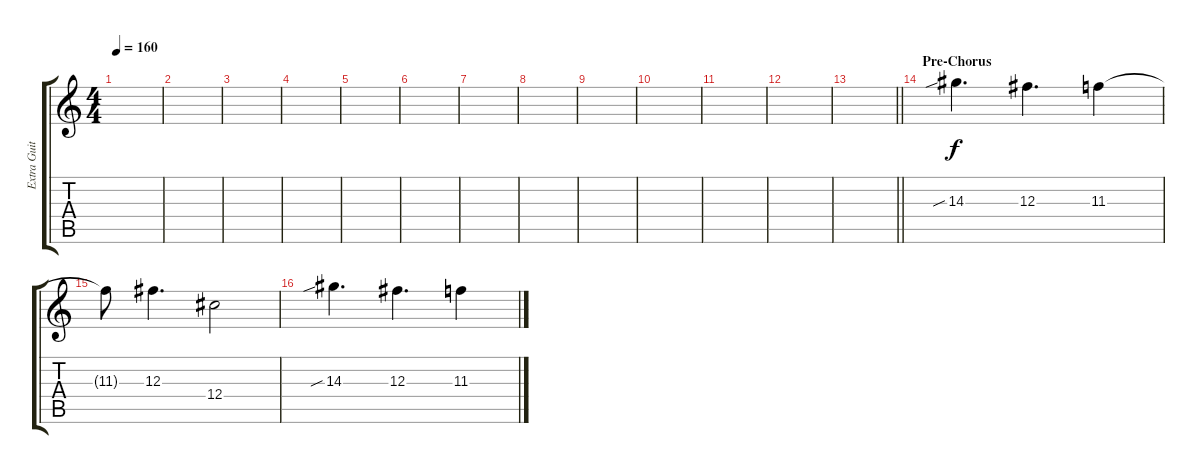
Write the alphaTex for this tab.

\track ("Extra Guitar" "Extra Guit") {instrument distortionguitar}
\staff {score tabs}
\tuning (Eb4 Bb3 Gb3 Db3 Ab2 Eb2) {hide}
\ts (4 4)
\tempo 160
\clef g2
\ks c
|
|
|
|
|
|
|
|
|
|
|
|
\barLineRight lightlight
|
\section ("" "Pre-Chorus")
14.3{sib}.4{d} 12.3.4{d} 11.3.4 |
11.3{t}.8 12.3.4{d} 12.4.2 |
14.3{sib}.4{d} 12.3.4{d} 11.3.4
